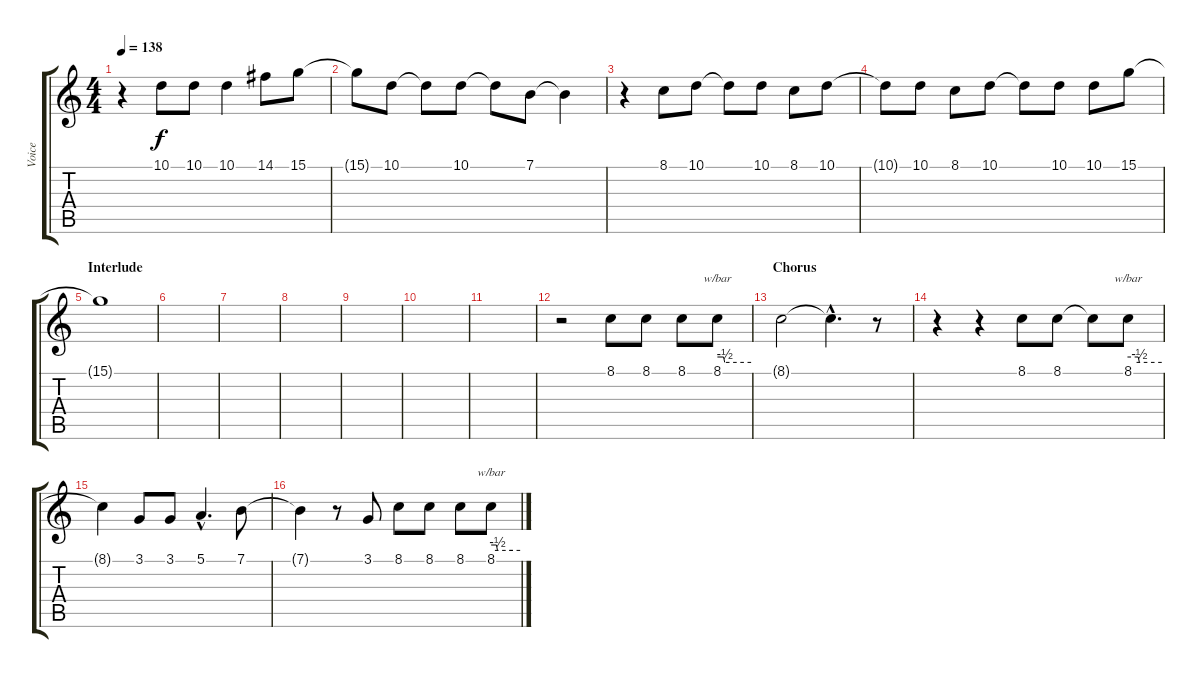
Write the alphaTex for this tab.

\track ("Voice" "Voice") {instrument clarinet}
\staff {score tabs}
\tuning (E4 B3 G3 D3 A2 E2) {hide}
\ts (4 4)
\tempo 138
\clef g2
\ks c
r.4{dy f} 10.1.8 10.1.8 10.1.4 14.1.8 15.1.8 |
15.1{t}.8 10.1.8 10.1{t}.8 10.1.8 10.1{t}.8 7.1.8 7.1{t}.4 |
r.4 8.1.8 10.1.8 10.1{t}.8 10.1.8 8.1.8 10.1.8 |
10.1{t}.8 10.1.8 8.1.8 10.1.8 10.1{t}.8 10.1.8 10.1.8 15.1.8 |
\section ("" "Interlude")
15.1{t}.1 |
|
|
|
|
|
|
r.2 8.1.8 8.1.8 8.1.8 8.1.8{tbe (custom default 0 0 11 0 13 -2 60 -2)} |
\section ("" "Chorus")
8.1{t}.2 8.1{hac t}.4{d} r.8 |
r.4 r.4 8.1.8 8.1.8 8.1{t}.8 8.1.8{tbe (custom default 0 0 18 0 20 -2 60 -2)} |
8.1{t}.4 3.1.8 3.1.8 5.1{hac}.4{d} 7.1.8 |
7.1{t}.4 r.8 3.1.8 8.1.8 8.1.8 8.1.8 8.1.8{tbe (custom default 0 0 11 0 13 -2 45 -2 60 -2)}
